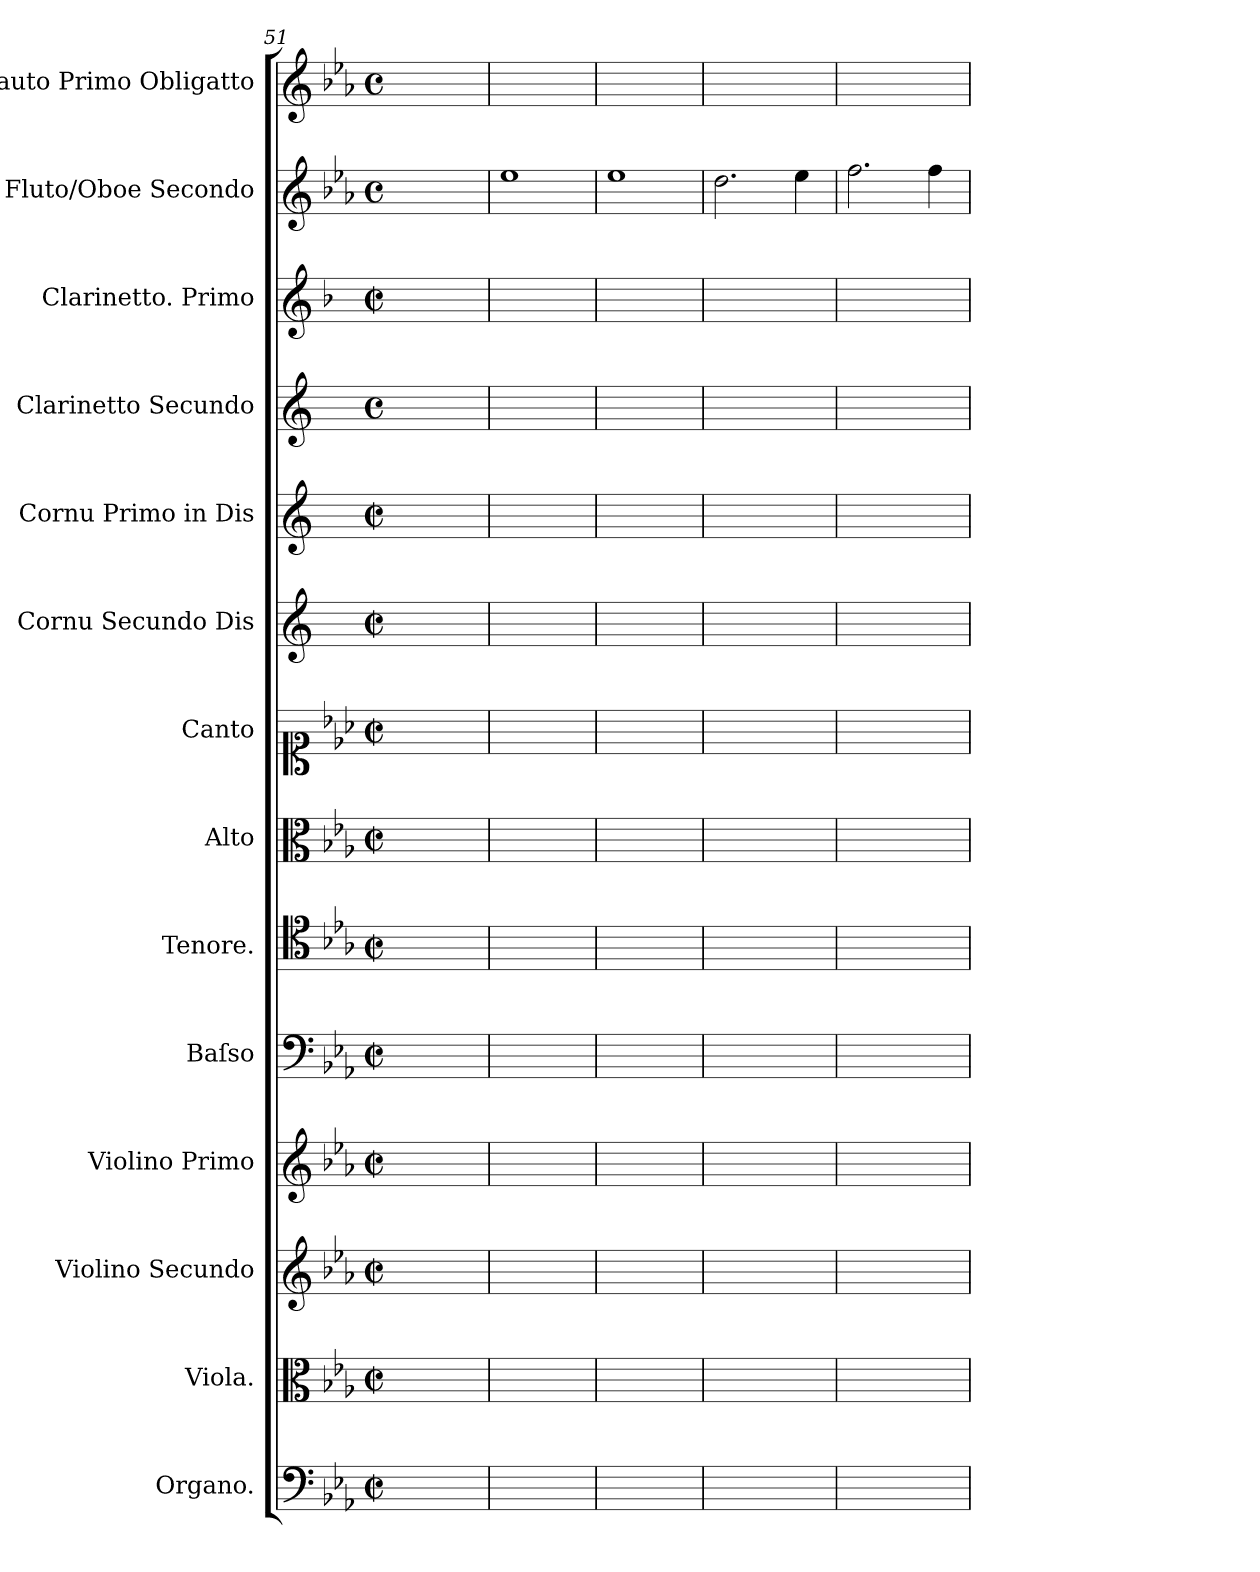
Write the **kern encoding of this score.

**kern	**kern	**kern	**kern	**kern	**kern	**kern	**kern	**kern	**kern	**kern	**kern	**kern	**kern
*part14	*part13	*part12	*part11	*part10	*part9	*part8	*part7	*part6	*part5	*part4	*part3	*part2	*part1
*staff14	*staff13	*staff12	*staff11	*staff10	*staff9	*staff8	*staff7	*staff6	*staff5	*staff4	*staff3	*staff2	*staff1
*I"Organo.	*I"Viola.	*I"Violino Secundo	*I"Violino Primo	*I"Baſso	*I"Tenore.	*I"Alto	*I"Canto	*I"Cornu Secundo Dis	*I"Cornu Primo in Dis	*I"Clarinetto Secundo	*I"Clarinetto. Primo	*I"Fluto/Oboe Secondo	*I"Flauto Primo Obligatto
*I'org	*I'vla	*I'vl 2	*I'vl 1	*I'B	*I'T	*I'A	*I'S	*I'cor 2 in Dis	*I'cor 1 in Dis	*I'cl 2	*I'cl 1	*I'fl 2	*I'fl 1
*clefF4	*clefC3	*clefG2	*clefG2	*clefF4	*clefC4	*clefC3	*clefC1	*clefG2	*clefG2	*clefG2	*clefG2	*clefG2	*clefG2
*	*	*	*	*	*	*	*	*ITrd-2c-3	*ITrd-2c-3	*ITrd1c2	*ITrd1c2	*	*
*k[b-e-a-]	*k[b-e-a-]	*k[b-e-a-]	*k[b-e-a-]	*k[b-e-a-]	*k[b-e-a-]	*k[b-e-a-]	*k[b-e-a-]	*k[b-e-a-]	*k[b-e-a-]	*k[b-e-]	*k[b-e-a-]	*k[b-e-a-]	*k[b-e-a-]
*E-:	*E-:	*E-:	*E-:	*E-:	*E-:	*E-:	*E-:	*	*	*	*E-:	*E-:	*E-:
*M2/2	*M2/2	*M2/2	*M2/2	*M2/2	*M2/2	*M2/2	*M2/2	*M2/2	*M2/2	*M2/2	*M2/2	*M2/2	*M2/2
*met(c|)	*met(c|)	*met(c|)	*met(c|)	*met(c|)	*met(c|)	*met(c|)	*met(c|)	*met(c|)	*met(c|)	*met(c)	*met(c|)	*met(c)	*met(c)
=51	=51	=51	=51	=51	=51	=51	=51	=51	=51	=51	=51	=51	=51
1ryy	1ryy	1ryy	1ryy	1ryy	1ryy	1ryy	1ryy	1ryy	1ryy	1ryy	1ryy	1ryy	1ryy
=52	=52	=52	=52	=52	=52	=52	=52	=52	=52	=52	=52	=52	=52
1ryy	1ryy	1ryy	1ryy	1ryy	1ryy	1ryy	1ryy	1ryy	1ryy	1ryy	1ryy	1ee-	1ryy
=53	=53	=53	=53	=53	=53	=53	=53	=53	=53	=53	=53	=53	=53
1ryy	1ryy	1ryy	1ryy	1ryy	1ryy	1ryy	1ryy	1ryy	1ryy	1ryy	1ryy	1ee-	1ryy
=54	=54	=54	=54	=54	=54	=54	=54	=54	=54	=54	=54	=54	=54
1ryy	1ryy	1ryy	1ryy	1ryy	1ryy	1ryy	1ryy	1ryy	1ryy	1ryy	1ryy	2.dd\	1ryy
.	.	.	.	.	.	.	.	.	.	.	.	4ee-\	.
=55	=55	=55	=55	=55	=55	=55	=55	=55	=55	=55	=55	=55	=55
1ryy	1ryy	1ryy	1ryy	1ryy	1ryy	1ryy	1ryy	1ryy	1ryy	1ryy	1ryy	2.ff\	1ryy
.	.	.	.	.	.	.	.	.	.	.	.	4ff\	.
=	=	=	=	=	=	=	=	=	=	=	=	=	=
*-	*-	*-	*-	*-	*-	*-	*-	*-	*-	*-	*-	*-	*-
